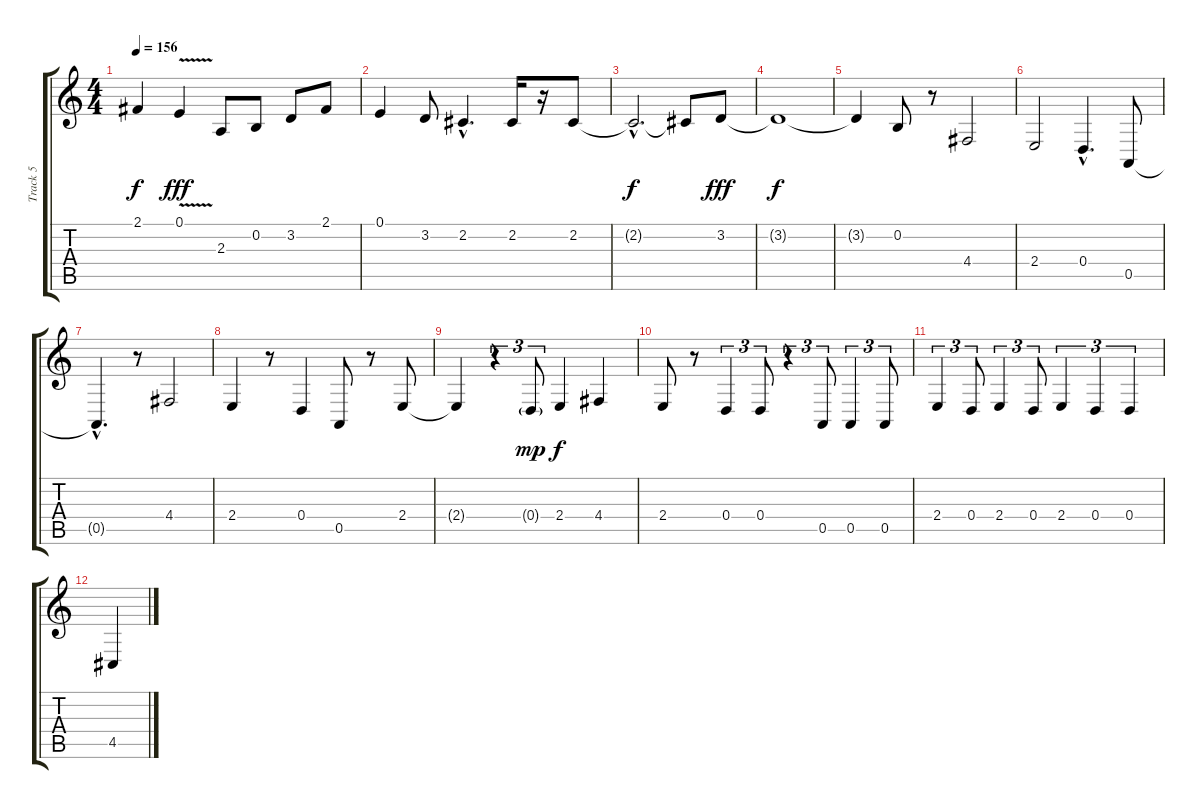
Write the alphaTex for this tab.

\track ("Track 5" "Track 5") {instrument clarinet}
\staff {score tabs}
\tuning (E4 B3 G3 D3 A2 E2) {hide}
\ts (4 4)
\tempo 156
\clef g2
\ks c
2.1{t}.4{dy f} 0.1{v}.4{dy fff} 2.3.8 0.2.8 3.2.8 2.1.8 |
0.1.4 3.2.8 2.2{hac}.4{d} 2.2.16 r.16 2.2.8 |
2.2{hac t}.2{d dy f} 2.2{t}.8 3.2.8{dy fff} |
3.2{t}.1{dy f} |
3.2{t}.4 0.2.8 r.8 4.4.2{volume 10} |
2.4.2 0.4{hac}.4{d} 0.5.8 |
0.5{hac t}.4{d} r.8 4.4.2 |
2.4.4 r.8 0.4.4 0.5.8 r.8 2.4.8 |
2.4{t}.4 r.4{tu (3 2)} 0.4{g}.8{tu (3 2) dy mp} 2.4.4{dy f} 4.4.4 |
2.4.8 r.8 0.4.4{tu (3 2)} 0.4.8{tu (3 2)} r.4{tu (3 2)} 0.5.8{tu (3 2)} 0.5.4{tu (3 2)} 0.5.8{tu (3 2)} |
2.4.4{tu (3 2)} 0.4.8{tu (3 2)} 2.4.4{tu (3 2)} 0.4.8{tu (3 2)} 2.4.4{tu (3 2)} 0.4.4{tu (3 2)} 0.4.4{tu (3 2)} |
4.5.4
